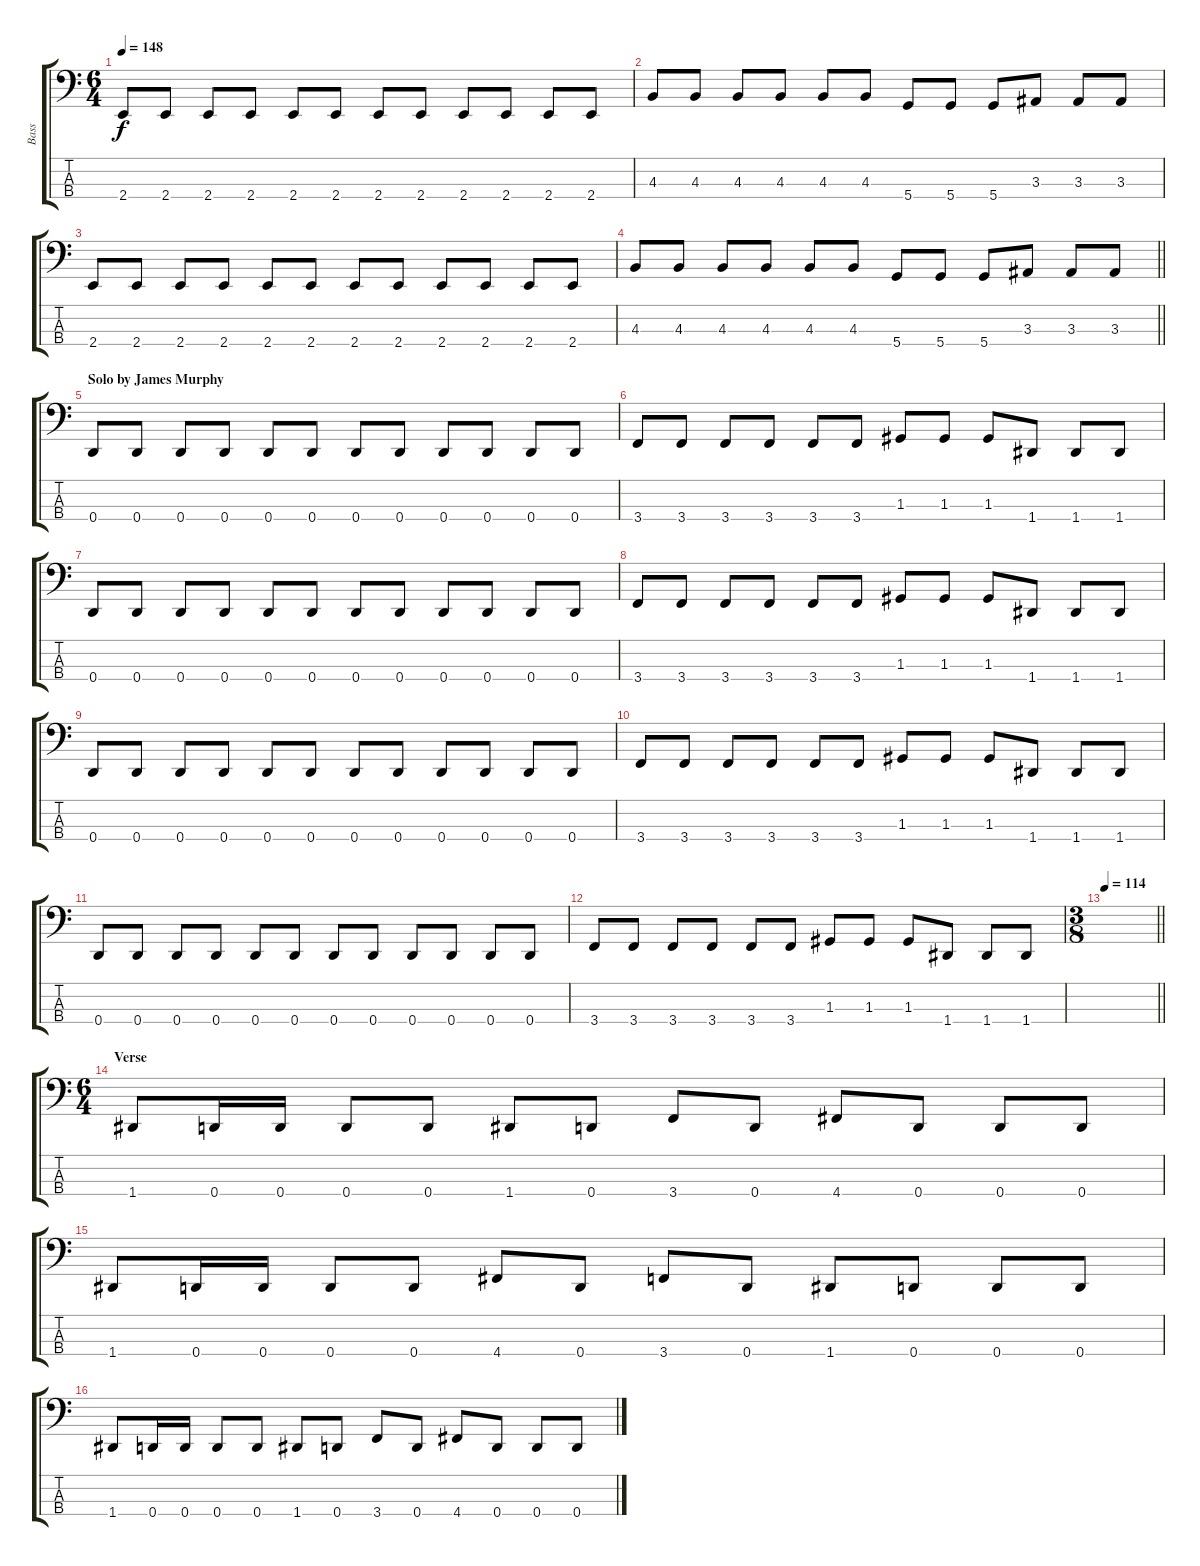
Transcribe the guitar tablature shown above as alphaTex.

\track ("Bass" "Bass") {instrument electricbassfinger}
\staff {score tabs}
\tuning (F2 C2 G1 D1) {hide}
\ts (6 4)
\tempo 148
\clef f4
\ks c
2.4.8{dy f} 2.4.8 2.4.8 2.4.8 2.4.8 2.4.8 2.4.8 2.4.8 2.4.8 2.4.8 2.4.8 2.4.8 |
4.3.8 4.3.8 4.3.8 4.3.8 4.3.8 4.3.8 5.4.8 5.4.8 5.4.8 3.3.8 3.3.8 3.3.8 |
2.4.8 2.4.8 2.4.8 2.4.8 2.4.8 2.4.8 2.4.8 2.4.8 2.4.8 2.4.8 2.4.8 2.4.8 |
\barLineRight lightlight
4.3.8 4.3.8 4.3.8 4.3.8 4.3.8 4.3.8 5.4.8 5.4.8 5.4.8 3.3.8 3.3.8 3.3.8 |
\section ("" "Solo by James Murphy")
0.4.8 0.4.8 0.4.8 0.4.8 0.4.8 0.4.8 0.4.8 0.4.8 0.4.8 0.4.8 0.4.8 0.4.8 |
3.4.8 3.4.8 3.4.8 3.4.8 3.4.8 3.4.8 1.3.8 1.3.8 1.3.8 1.4.8 1.4.8 1.4.8 |
0.4.8 0.4.8 0.4.8 0.4.8 0.4.8 0.4.8 0.4.8 0.4.8 0.4.8 0.4.8 0.4.8 0.4.8 |
3.4.8 3.4.8 3.4.8 3.4.8 3.4.8 3.4.8 1.3.8 1.3.8 1.3.8 1.4.8 1.4.8 1.4.8 |
0.4.8 0.4.8 0.4.8 0.4.8 0.4.8 0.4.8 0.4.8 0.4.8 0.4.8 0.4.8 0.4.8 0.4.8 |
3.4.8 3.4.8 3.4.8 3.4.8 3.4.8 3.4.8 1.3.8 1.3.8 1.3.8 1.4.8 1.4.8 1.4.8 |
0.4.8 0.4.8 0.4.8 0.4.8 0.4.8 0.4.8 0.4.8 0.4.8 0.4.8 0.4.8 0.4.8 0.4.8 |
3.4.8 3.4.8 3.4.8 3.4.8 3.4.8 3.4.8 1.3.8 1.3.8 1.3.8 1.4.8 1.4.8 1.4.8 |
\ts (3 8)
\tempo 114
\barLineRight lightlight
|
\ts (6 4)
\section ("" "Verse")
1.4.8 0.4.16 0.4.16 0.4.8 0.4.8 1.4.8 0.4.8 3.4.8 0.4.8 4.4.8 0.4.8 0.4.8 0.4.8 |
1.4.8 0.4.16 0.4.16 0.4.8 0.4.8 4.4.8 0.4.8 3.4.8 0.4.8 1.4.8 0.4.8 0.4.8 0.4.8 |
1.4.8 0.4.16 0.4.16 0.4.8 0.4.8 1.4.8 0.4.8 3.4.8 0.4.8 4.4.8 0.4.8 0.4.8 0.4.8
